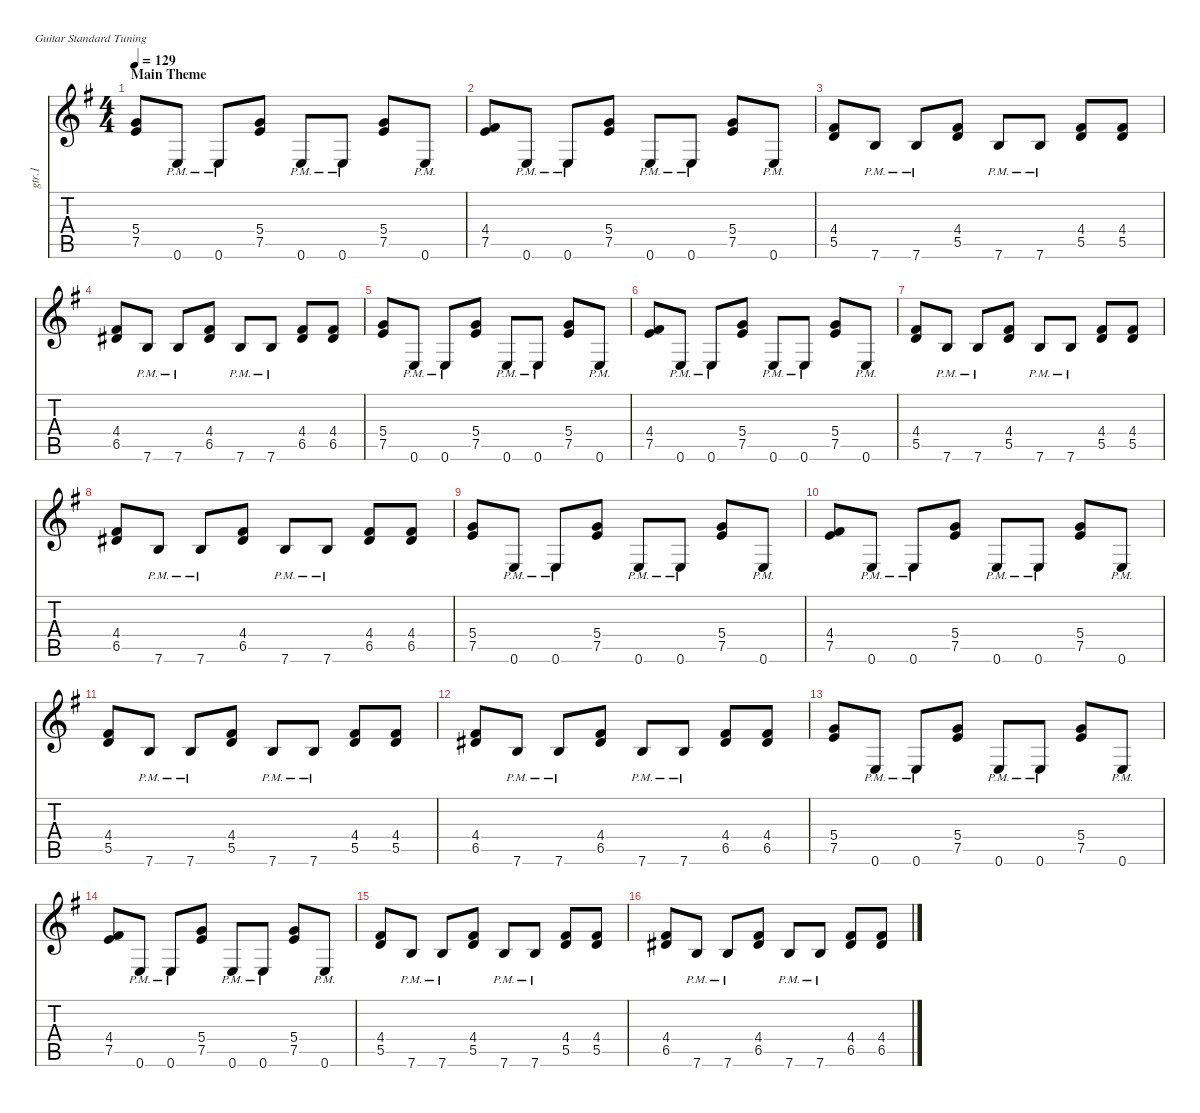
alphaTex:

\defaultSystemsLayout 4
\hideDynamics
\bracketExtendMode nobrackets
\otherSystemsTrackNameOrientation horizontal
\track ("Guitar 1" "gtr.1") {defaultSystemsLayout 8 mute instrument distortionguitar}
\staff {score tabs}
\tuning (E4 B3 G3 D3 A2 E2)
\ts (4 4)
\section ("" "Main Theme")
\tempo 129
\clef g2
\ks eminor
(5.4{acc forcenatural} 7.5{acc forcenatural}).8{dy f instrument distortionguitar beam Up} 0.6{pm acc forcenatural}.8{beam Up} 0.6{pm acc forcenatural}.8{beam Up} (5.4{acc forcenatural} 7.5{acc forcenatural}).8{beam Up} 0.6{pm acc forcenatural}.8{beam Up} 0.6{pm acc forcenatural}.8{beam Up} (5.4{acc forcenatural} 7.5{acc forcenatural}).8{beam Up} 0.6{pm acc forcenatural}.8{beam Up} |
(4.4{acc #} 7.5{acc forcenatural}).8{beam Up} 0.6{pm acc forcenatural}.8{beam Up} 0.6{pm acc forcenatural}.8{beam Up} (5.4{acc forcenatural} 7.5{acc forcenatural}).8{beam Up} 0.6{pm acc forcenatural}.8{beam Up} 0.6{pm acc forcenatural}.8{beam Up} (5.4{acc forcenatural} 7.5{acc forcenatural}).8{beam Up} 0.6{pm acc forcenatural}.8{beam Up} |
(4.4{acc #} 5.5{acc forcenatural}).8{beam Up} 7.6{pm acc forcenatural}.8{beam Up} 7.6{pm acc forcenatural}.8{beam Up} (4.4{acc #} 5.5{acc forcenatural}).8{beam Up} 7.6{pm acc forcenatural}.8{beam Up} 7.6{pm acc forcenatural}.8{beam Up} (4.4{acc #} 5.5{acc forcenatural}).8{beam Up} (4.4{acc #} 5.5{acc forcenatural}).8{beam Up} |
(4.4{acc #} 6.5{acc #}).8{beam Up} 7.6{pm acc forcenatural}.8{beam Up} 7.6{pm acc forcenatural}.8{beam Up} (4.4{acc #} 6.5{acc #}).8{beam Up} 7.6{pm acc forcenatural}.8{beam Up} 7.6{pm acc forcenatural}.8{beam Up} (4.4{acc #} 6.5{acc #}).8{beam Up} (4.4{acc #} 6.5{acc #}).8{beam Up} |
(5.4{acc forcenatural} 7.5{acc forcenatural}).8{beam Up} 0.6{pm acc forcenatural}.8{beam Up} 0.6{pm acc forcenatural}.8{beam Up} (5.4{acc forcenatural} 7.5{acc forcenatural}).8{beam Up} 0.6{pm acc forcenatural}.8{beam Up} 0.6{pm acc forcenatural}.8{beam Up} (5.4{acc forcenatural} 7.5{acc forcenatural}).8{beam Up} 0.6{pm acc forcenatural}.8{beam Up} |
(4.4{acc #} 7.5{acc forcenatural}).8{beam Up} 0.6{pm acc forcenatural}.8{beam Up} 0.6{pm acc forcenatural}.8{beam Up} (5.4{acc forcenatural} 7.5{acc forcenatural}).8{beam Up} 0.6{pm acc forcenatural}.8{beam Up} 0.6{pm acc forcenatural}.8{beam Up} (5.4{acc forcenatural} 7.5{acc forcenatural}).8{beam Up} 0.6{pm acc forcenatural}.8{beam Up} |
(4.4{acc #} 5.5{acc forcenatural}).8{beam Up} 7.6{pm acc forcenatural}.8{beam Up} 7.6{pm acc forcenatural}.8{beam Up} (4.4{acc #} 5.5{acc forcenatural}).8{beam Up} 7.6{pm acc forcenatural}.8{beam Up} 7.6{pm acc forcenatural}.8{beam Up} (4.4{acc #} 5.5{acc forcenatural}).8{beam Up} (4.4{acc #} 5.5{acc forcenatural}).8{beam Up} |
(4.4{acc #} 6.5{acc #}).8{beam Up} 7.6{pm acc forcenatural}.8{beam Up} 7.6{pm acc forcenatural}.8{beam Up} (4.4{acc #} 6.5{acc #}).8{beam Up} 7.6{pm acc forcenatural}.8{beam Up} 7.6{pm acc forcenatural}.8{beam Up} (4.4{acc #} 6.5{acc #}).8{beam Up} (4.4{acc #} 6.5{acc #}).8{beam Up} |
(5.4{acc forcenatural} 7.5{acc forcenatural}).8{beam Up} 0.6{pm acc forcenatural}.8{beam Up} 0.6{pm acc forcenatural}.8{beam Up} (5.4{acc forcenatural} 7.5{acc forcenatural}).8{beam Up} 0.6{pm acc forcenatural}.8{beam Up} 0.6{pm acc forcenatural}.8{beam Up} (5.4{acc forcenatural} 7.5{acc forcenatural}).8{beam Up} 0.6{pm acc forcenatural}.8{beam Up} |
(4.4{acc #} 7.5{acc forcenatural}).8{beam Up} 0.6{pm acc forcenatural}.8{beam Up} 0.6{pm acc forcenatural}.8{beam Up} (5.4{acc forcenatural} 7.5{acc forcenatural}).8{beam Up} 0.6{pm acc forcenatural}.8{beam Up} 0.6{pm acc forcenatural}.8{beam Up} (5.4{acc forcenatural} 7.5{acc forcenatural}).8{beam Up} 0.6{pm acc forcenatural}.8{beam Up} |
(4.4{acc #} 5.5{acc forcenatural}).8{beam Up} 7.6{pm acc forcenatural}.8{beam Up} 7.6{pm acc forcenatural}.8{beam Up} (4.4{acc #} 5.5{acc forcenatural}).8{beam Up} 7.6{pm acc forcenatural}.8{beam Up} 7.6{pm acc forcenatural}.8{beam Up} (4.4{acc #} 5.5{acc forcenatural}).8{beam Up} (4.4{acc #} 5.5{acc forcenatural}).8{beam Up} |
(4.4{acc #} 6.5{acc #}).8{beam Up} 7.6{pm acc forcenatural}.8{beam Up} 7.6{pm acc forcenatural}.8{beam Up} (4.4{acc #} 6.5{acc #}).8{beam Up} 7.6{pm acc forcenatural}.8{beam Up} 7.6{pm acc forcenatural}.8{beam Up} (4.4{acc #} 6.5{acc #}).8{beam Up} (4.4{acc #} 6.5{acc #}).8{beam Up} |
(5.4{acc forcenatural} 7.5{acc forcenatural}).8{beam Up} 0.6{pm acc forcenatural}.8{beam Up} 0.6{pm acc forcenatural}.8{beam Up} (5.4{acc forcenatural} 7.5{acc forcenatural}).8{beam Up} 0.6{pm acc forcenatural}.8{beam Up} 0.6{pm acc forcenatural}.8{beam Up} (5.4{acc forcenatural} 7.5{acc forcenatural}).8{beam Up} 0.6{pm acc forcenatural}.8{beam Up} |
(4.4{acc #} 7.5{acc forcenatural}).8{beam Up} 0.6{pm acc forcenatural}.8{beam Up} 0.6{pm acc forcenatural}.8{beam Up} (5.4{acc forcenatural} 7.5{acc forcenatural}).8{beam Up} 0.6{pm acc forcenatural}.8{beam Up} 0.6{pm acc forcenatural}.8{beam Up} (5.4{acc forcenatural} 7.5{acc forcenatural}).8{beam Up} 0.6{pm acc forcenatural}.8{beam Up} |
(4.4{acc #} 5.5{acc forcenatural}).8{beam Up} 7.6{pm acc forcenatural}.8{beam Up} 7.6{pm acc forcenatural}.8{beam Up} (4.4{acc #} 5.5{acc forcenatural}).8{beam Up} 7.6{pm acc forcenatural}.8{beam Up} 7.6{pm acc forcenatural}.8{beam Up} (4.4{acc #} 5.5{acc forcenatural}).8{beam Up} (4.4{acc #} 5.5{acc forcenatural}).8{beam Up} |
(4.4{acc #} 6.5{acc #}).8{beam Up} 7.6{pm acc forcenatural}.8{beam Up} 7.6{pm acc forcenatural}.8{beam Up} (4.4{acc #} 6.5{acc #}).8{beam Up} 7.6{pm acc forcenatural}.8{beam Up} 7.6{pm acc forcenatural}.8{beam Up} (4.4{acc #} 6.5{acc #}).8{beam Up} (4.4{acc #} 6.5{acc #}).8{beam Up}
